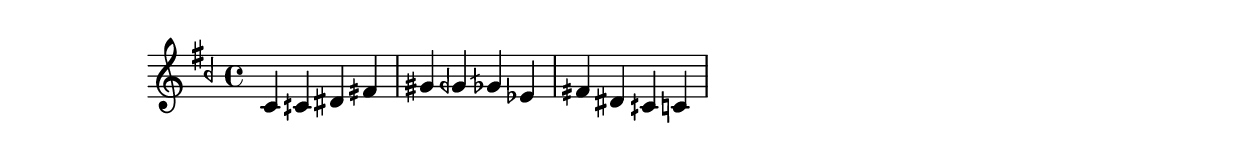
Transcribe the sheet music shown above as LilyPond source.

\version "2.11.6"
\header {
  lsrtags = "pitches"
  texidoc = "Makam is a type of melody from Turkey using 1/9th-tone
microtonal alterations.  Consult the initialization file
@code{makam-init.ly} (see the `Learning Manual @version{},
4.6.3 Other sources of information' for the location of this file)
for details of pitch names and alterations."
  doctitle = "Makam"
}

% Initialize makam settings
\include "makam-init.ly"

\relative c' {
  \set Staff.keySignature = #`((3 . ,BAKIYE) (6 . ,(- KOMA)))
  c4 cc db fk
  gbm4 gfc gfb efk
  fk4 db cc c
}
